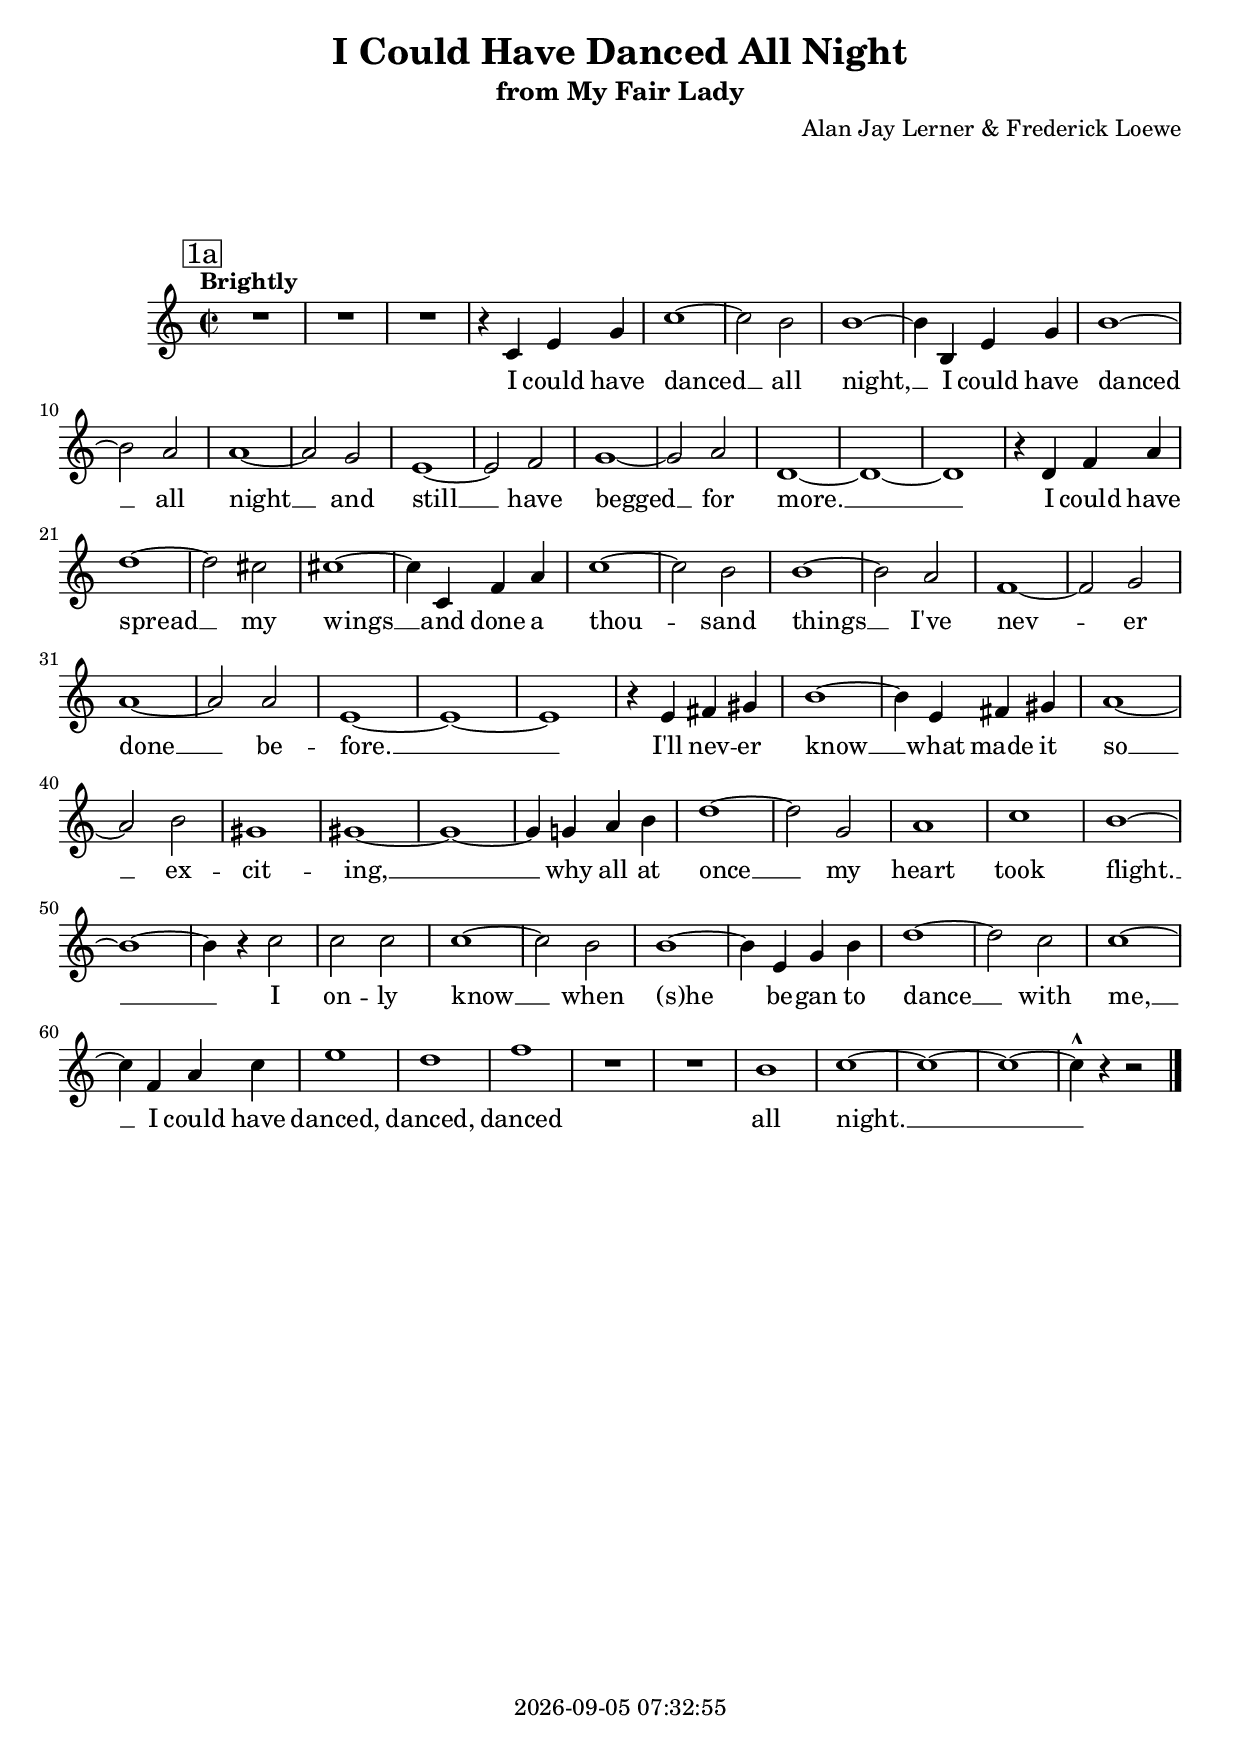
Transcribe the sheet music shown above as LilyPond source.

\version "2.22.0"

\include "predefined-guitar-fretboards.ly"
\include "articulate.ly"

today = #(strftime "%Y-%m-%d %H:%M:%S" (localtime (current-time)))

\header {
% centered at top
%  dedication  = "dedication"
  title       = "I Could Have Danced All Night"
  subtitle    = "from My Fair Lady"
%  subsubtitle = "subsubtitle"
%  instrument  = "instrument"
  
% arrangement of following lines:
%
%  poet    composer
%  meter   arranger
%  piece       opus

  composer    = "Alan Jay Lerner & Frederick Loewe"
%  arranger    = "arranger"
%  opus        = "opus"

%  poet        = "poet"
%  meter       = "meter"
%  piece       = "piece"

% centered at bottom
% tagline     = "tagline" % default lilypond version
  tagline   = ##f
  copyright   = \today
}

% #(set-global-staff-size 16)

global = {
  \key c \major
  \time 2/2
}

TempoTrack = {
  \tempo Brightly 2=120
  \set Score.tempoHideNote = ##t
  s4
}

RehearsalTrack = {
%  \set Score.currentBarNumber = #5
  \mark \markup { \box "1a" } s2.*4
}

ChordTrack = \chordmode {
}

melody = \relative {
  \global
  R1*3                                 | r4 c' e g | % 106a
  c1~      | c2 b          | b1~       | b4 b, e g    | b1~         | % 106b
  b2 a     | a1~           | a2 g      | e1~          | e2 f        | % 106c
  g1~      |  g2 a         | d,1~      | d1~          | d1          | % 106d
  r4 d f a | d1~           | d2 cis    | cis1~        | cis4 c, f a | % 107a
  c1~      | c2 b          | b1~       | b2 a         |               % 107b
  f1~      | f2 g          | a1 ~      | a2 2         |               % 107c
  e1~      | e1~           | e1        | r4 e fis gis |               % 107d
  b1~      | b4 e, fis gis | a1 ~      | a2 b         |               % 108a
  gis1     | gis1 ~        | gis1 ~    | gis4 g a b   |               % 108b
  d1 ~     | d2 g,         | a1        | c1           |               % 108c
  b1 ~     | b1 ~          | b4 r c2   | c2 2         |               % 108d
  c1 ~     | c2 b  b1 ~    | b4 e, g b |                              % 109a
  d1 ~     | d2 c          | c1 ~      | c4 f, a c    |               % 109b
  e1       | d1            | f1        | R1           | R1          | % 109c
  b,1      | c1 ~          | c1 ~      | c1 ~         | c4^^ r r2   | % 109d
  \bar "|."
}

wordsOne = \lyricmode {
  I could have danced __ all night, __
  I could have danced __ all night __
  and still __ have begged __ for more. __
  I could have spread __ my wings __
  and done a thou -- sand things __
  I've nev -- er done __
  be -- fore. __
  I'll nev -- er know __ what made it so __ ex -- cit -- ing, __
  why all at once __ my heart took flight. __
  I on -- ly know __ when "(s)he" be -- gan to dance __ with me, __
  I could have danced, danced, danced all night. __
  
}

\book {
  \bookOutputSuffix "melody"
%  \paper {
%    top-margin = 0
%    left-margin = 7
%    right-margin = 1
%    paper-width = 190\mm
%    page-breaking = #ly:one-page-breaking
%    system-system-spacing.basic-distance = #22
%    system-separator-markup = \slashSeparator
%  }
  \score {
%   \unfoldRepeats
%   \articulate
    <<
      <<
        \new ChordNames { \ChordTrack }
        \new FretBoards { \ChordTrack }
      >>
      <<
        \new ChoirStaff <<
                                % Single melody staff
          \new Staff = melody
          <<
            \new Voice \TempoTrack
            \new Voice \RehearsalTrack
            \new Voice \melody
            \addlyrics \wordsOne
          >>
        >>
      >>
    >>
    \layout {
      indent = 1.5\cm
      \pointAndClickOff
      \context {
%        \Staff \RemoveAllEmptyStaves
        barNumberVisibility = #first-bar-number-invisible-save-broken-bars
        \override BarNumber.break-visibility = ##(#f #t #t)
      }
    }
%    \midi {}
  }
}
